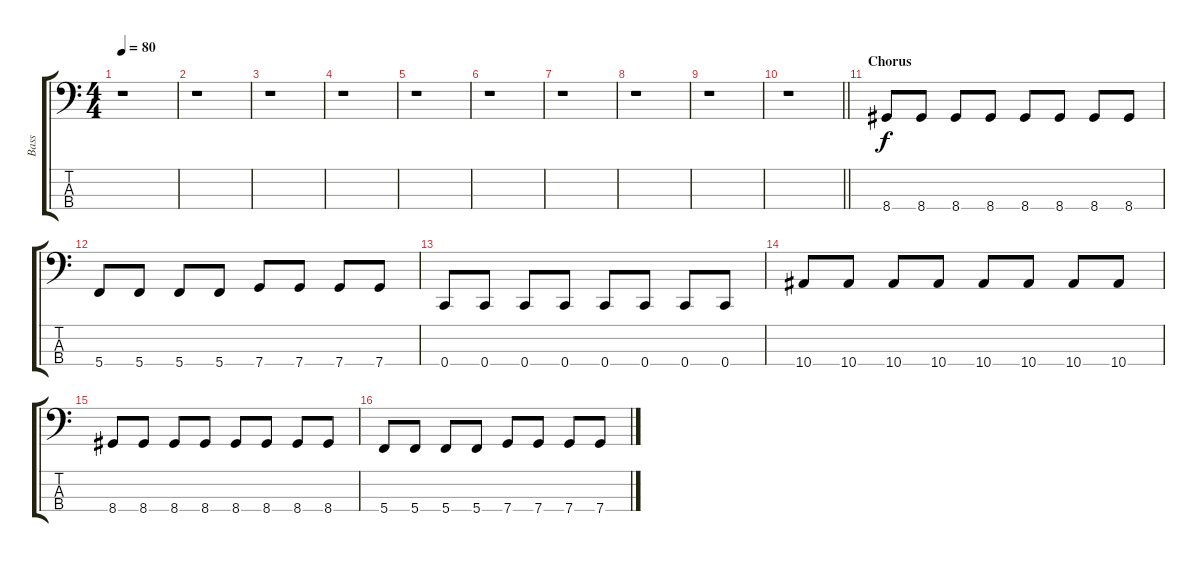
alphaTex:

\track ("Bass" "Bass") {instrument electricbassfinger}
\staff {score tabs}
\tuning (F2 C2 G1 C1) {hide}
\ts (4 4)
\tempo 80
\clef f4
\ks c
r.1{dy f} |
r.1 |
r.1 |
r.1 |
r.1 |
r.1 |
r.1 |
r.1 |
r.1 |
\barLineRight lightlight
r.1 |
\section ("" "Chorus")
8.4.8 8.4.8 8.4.8 8.4.8 8.4.8 8.4.8 8.4.8 8.4.8 |
5.4.8 5.4.8 5.4.8 5.4.8 7.4.8 7.4.8 7.4.8 7.4.8 |
0.4.8 0.4.8 0.4.8 0.4.8 0.4.8 0.4.8 0.4.8 0.4.8 |
10.4.8 10.4.8 10.4.8 10.4.8 10.4.8 10.4.8 10.4.8 10.4.8 |
8.4.8 8.4.8 8.4.8 8.4.8 8.4.8 8.4.8 8.4.8 8.4.8 |
5.4.8 5.4.8 5.4.8 5.4.8 7.4.8 7.4.8 7.4.8 7.4.8
